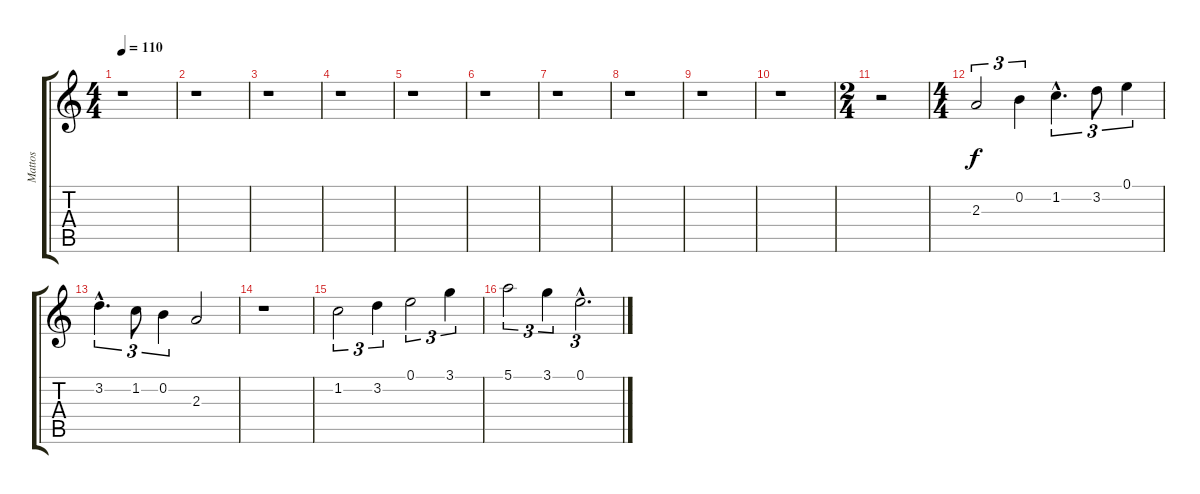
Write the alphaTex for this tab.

\track ("Mattos" "Mattos") {instrument electricguitarclean}
\staff {score tabs}
\tuning (E4 B3 G3 D3 A2 E2) {hide}
\ts (4 4)
\tempo 110
\clef g2
\ks c
r.1{dy f instrument electricguitarclean} |
r.1 |
r.1 |
r.1 |
r.1 |
r.1 |
r.1 |
r.1 |
r.1 |
r.1 |
\ts (2 4)
r.2 |
\ts (4 4)
2.3.2{tu (3 2)} 0.2.4{tu (3 2)} 1.2{hac}.4{d tu (3 2)} 3.2.8{tu (3 2)} 0.1.4{tu (3 2)} |
3.2{hac}.4{d tu (3 2)} 1.2.8{tu (3 2)} 0.2.4{tu (3 2)} 2.3.2 |
r.1 |
1.2.2{tu (3 2)} 3.2.4{tu (3 2)} 0.1.2{tu (3 2)} 3.1.4{tu (3 2)} |
5.1.2{tu (3 2)} 3.1.4{tu (3 2)} 0.1{hac}.2{d tu (3 2)}
